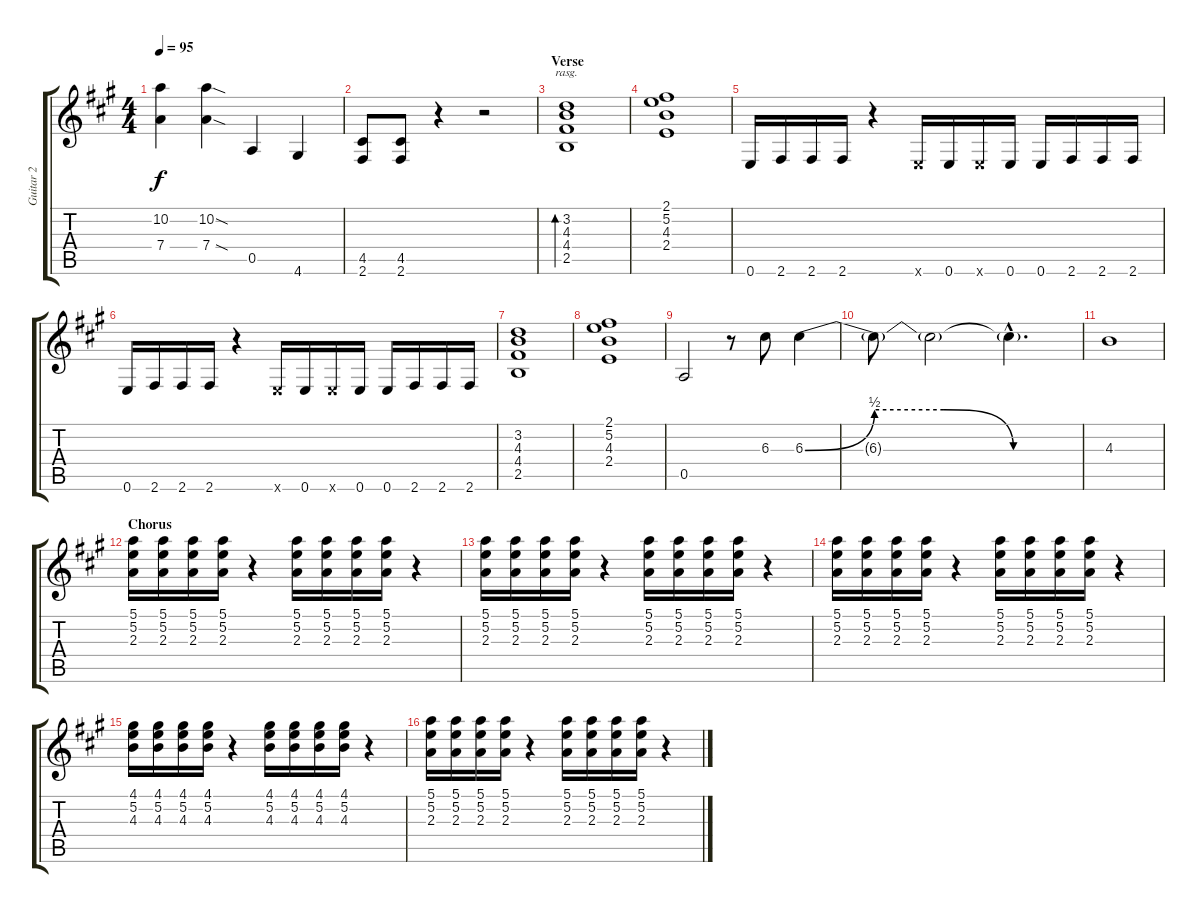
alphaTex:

\track ("Guitar 2" "Guitar 2") {instrument overdrivenguitar}
\staff {score tabs}
\tuning (E4 B3 G3 D3 A2 E2) {hide}
\ts (4 4)
\tempo 95
\clef g2
\ks a
(10.2 7.4).4{dy f} (10.2{sod} 7.4{sod}).4 0.5.4 4.6.4 |
(4.5 2.6).8 (4.5 2.6).8 r.4 r.2 |
\section ("" "Verse")
(3.2 4.3 4.4 2.5).1{bd 120 rasg ii} |
(2.1 5.2 4.3 2.4).1 |
0.6.16 2.6.16 2.6.16 2.6.16 r.4 0.6{x}.16 0.6.16 0.6{x}.16 0.6.16 0.6.16 2.6.16 2.6.16 2.6.16 |
0.6.16 2.6.16 2.6.16 2.6.16 r.4 0.6{x}.16 0.6.16 0.6{x}.16 0.6.16 0.6.16 2.6.16 2.6.16 2.6.16 |
(3.2 4.3 4.4 2.5).1 |
(2.1 5.2 4.3 2.4).1 |
0.5.2 r.8 6.3.8 6.3{be (custom 0 0 15 2 30 2 45 0 60 0)}.4 |
6.3{t}.8 6.3{t}.2 6.3{hac t}.4{d} |
4.3.1 |
\section ("" "Chorus")
(5.1 5.2 2.3).16 (5.1 5.2 2.3).16 (5.1 5.2 2.3).16 (5.1 5.2 2.3).16 r.4 (5.1 5.2 2.3).16 (5.1 5.2 2.3).16 (5.1 5.2 2.3).16 (5.1 5.2 2.3).16 r.4 |
(5.1 5.2 2.3).16 (5.1 5.2 2.3).16 (5.1 5.2 2.3).16 (5.1 5.2 2.3).16 r.4 (5.1 5.2 2.3).16 (5.1 5.2 2.3).16 (5.1 5.2 2.3).16 (5.1 5.2 2.3).16 r.4 |
(5.1 5.2 2.3).16 (5.1 5.2 2.3).16 (5.1 5.2 2.3).16 (5.1 5.2 2.3).16 r.4 (5.1 5.2 2.3).16 (5.1 5.2 2.3).16 (5.1 5.2 2.3).16 (5.1 5.2 2.3).16 r.4 |
(4.1 5.2 4.3).16 (4.1 5.2 4.3).16 (4.1 5.2 4.3).16 (4.1 5.2 4.3).16 r.4 (4.1 5.2 4.3).16 (4.1 5.2 4.3).16 (4.1 5.2 4.3).16 (4.1 5.2 4.3).16 r.4 |
(5.1 5.2 2.3).16 (5.1 5.2 2.3).16 (5.1 5.2 2.3).16 (5.1 5.2 2.3).16 r.4 (5.1 5.2 2.3).16 (5.1 5.2 2.3).16 (5.1 5.2 2.3).16 (5.1 5.2 2.3).16 r.4
